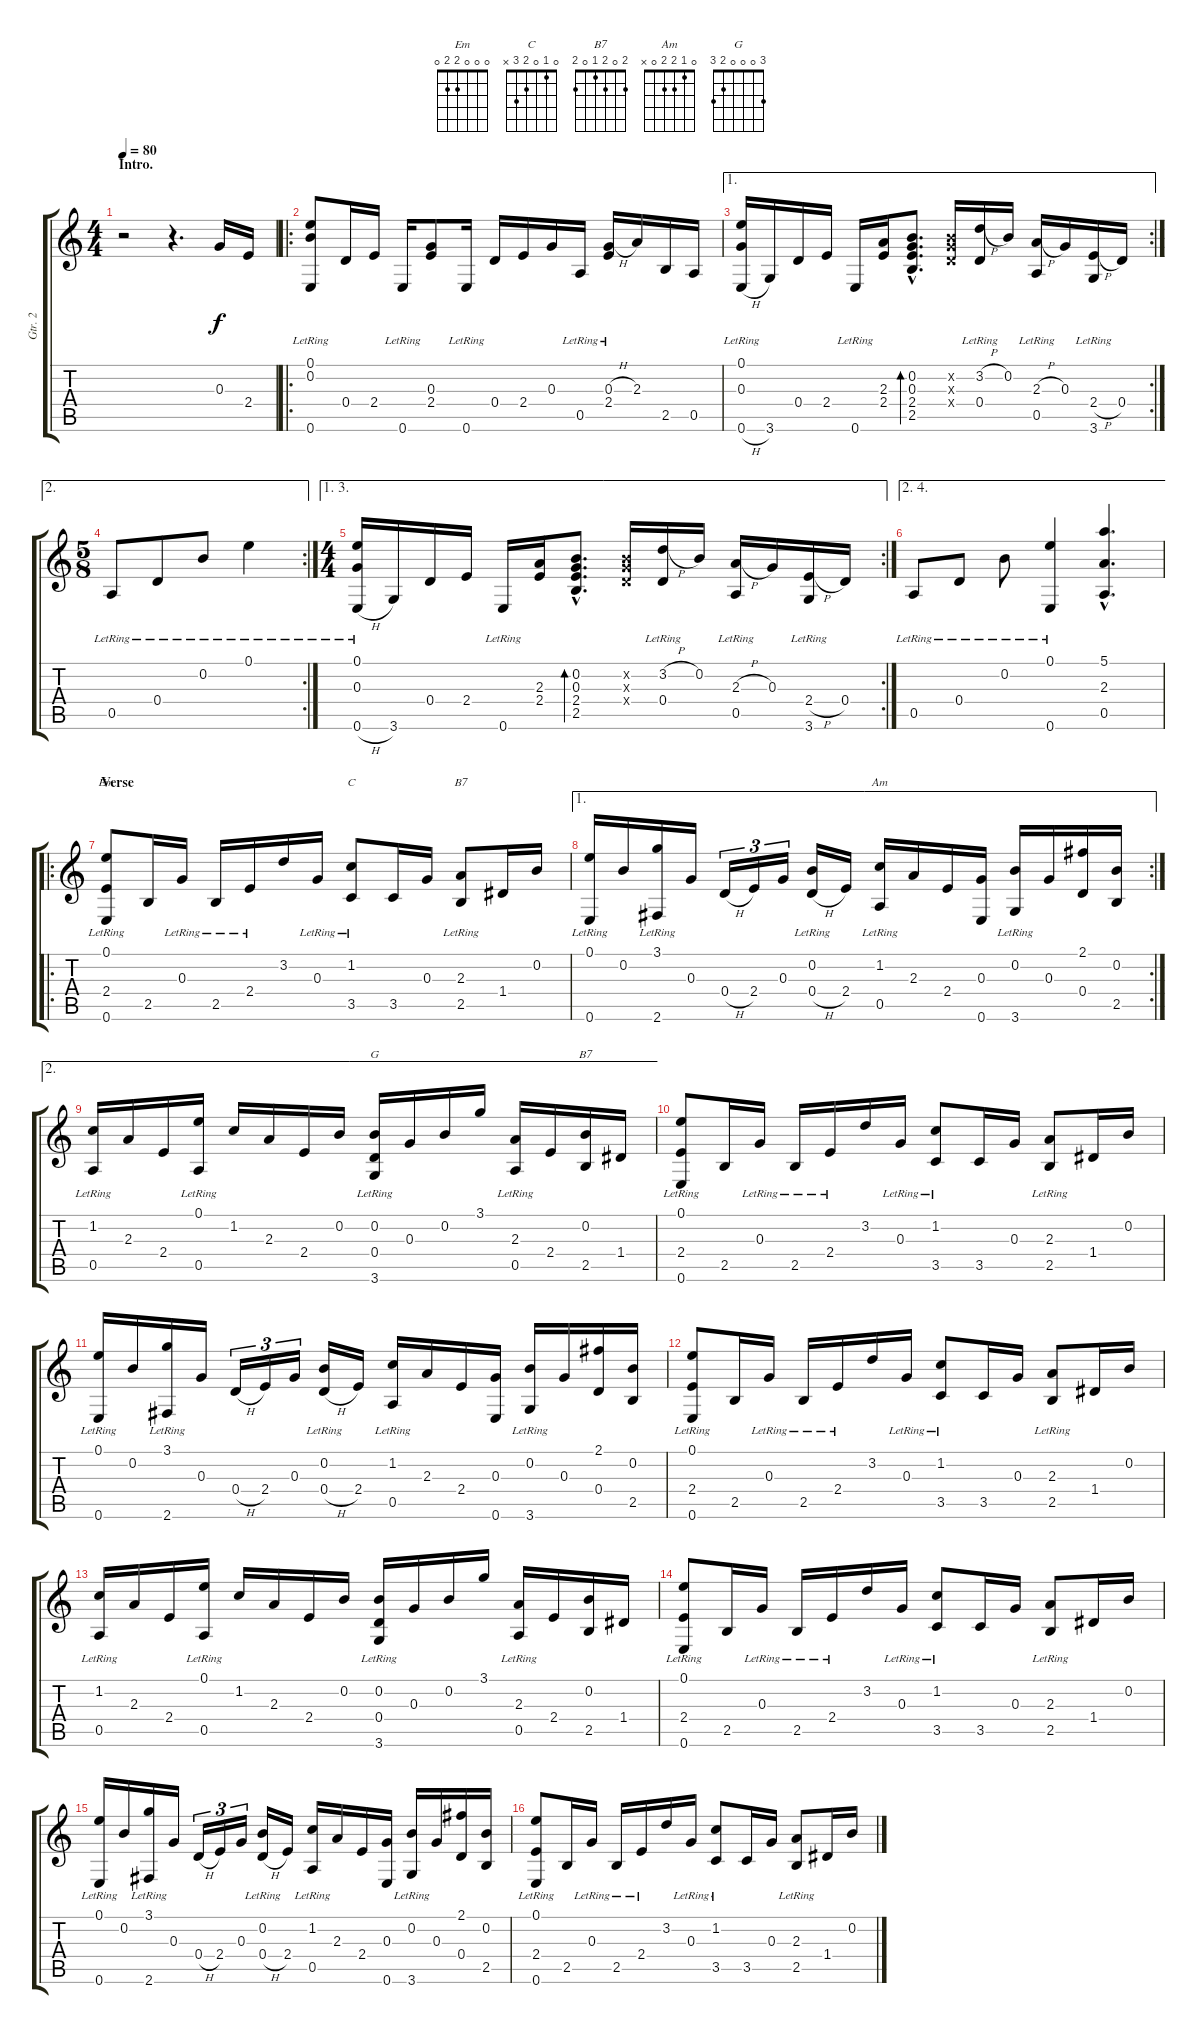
\track ("Gtr. 2" "Gtr. 2") {instrument acousticguitarsteel}
\staff {score tabs}
\tuning (E4 B3 G3 D3 A2 E2) {hide}
\chord ("Em" 0 0 0 2 2 0)
\chord ("C" 0 1 0 2 3 x)
\chord ("B7" 2 0 2 1 2 x)
\chord ("Am" 0 1 2 2 0 x)
\chord ("G" 3 0 0 0 2 3)
\chord ("B7" 2 0 2 1 0 2)
\ts (4 4)
\section ("" "Intro.")
\tempo 80
\clef g2
\ks c
r.2{dy f instrument acousticguitarsteel} r.4{d} 0.3.16 2.4.16 |
\ro
(0.1{lr} 0.2{lr} 0.6{lr}).8 0.4.16 2.4.16 0.6{lr}.16 (0.3 2.4).8 0.6{lr}.16 0.4.16 2.4.16 0.3.16 0.5{lr}.16 (0.3{h} 2.4{lr}).16 2.3.16 2.5.16 0.5.16 |
\ae 1
\rc 2
(0.1{lr} 0.3{lr} 0.6{h}).16 3.6.16 0.4.16 2.4.16 0.6{lr}.16 (2.3 2.4).16 (0.2{hac} 0.3{hac} 2.4{hac} 2.5{hac}).8{d bd 120} (0.2{x} 0.3{x} 0.4{x}).16 (3.2{h} 0.4{lr}).16 0.2.16 (2.3{h} 0.5{lr}).16 0.3.16 (2.4{h} 3.6{lr}).16 0.4.16 |
\ae 2
\rc 2
\ts (5 8)
0.5{lr}.8 0.4{lr}.8 0.2{lr}.8 0.1{lr}.4 |
\ae (1 3)
\rc 2
\ts (4 4)
(0.1{lr} 0.3{lr} 0.6{h}).16 3.6.16 0.4.16 2.4.16 0.6{lr}.16 (2.3 2.4).16 (0.2{hac} 0.3{hac} 2.4{hac} 2.5{hac}).8{d bd 120} (0.2{x} 0.3{x} 0.4{x}).16 (3.2{h} 0.4{lr}).16 0.2.16 (2.3{h} 0.5{lr}).16 0.3.16 (2.4{h} 3.6{lr}).16 0.4.16 |
\ae (2 4)
0.5{lr}.8 0.4{lr}.8 0.2{lr}.8 (0.1{lr} 0.6{lr}).4 (5.1{hac} 2.3{hac} 0.5{hac}).4{d} |
\ro
\section ("" "Verse")
(0.1{lr} 2.4 0.6{lr}).8{ch "Em"} 2.5.16 0.3{lr}.16 2.5{lr}.16 2.4{lr}.16 3.2.16 0.3{lr}.16 (1.2{lr} 3.5).8{ch "C"} 3.5.16 0.3.16 (2.3{lr} 2.5{lr}).8{ch "B7"} 1.4.16 0.2.16 |
\ae 1
\rc 2
(0.1 0.6{lr}).16 0.2.16 (3.1 2.6{lr}).16 0.3.16 0.4{h}.16{tu (3 2)} 2.4.16{tu (3 2)} 0.3.16{tu (3 2)} (0.2{lr} 0.4{h}).16 2.4.16 (1.2 0.5{lr}).16{ch "Am"} 2.3.16 2.4.16 (0.3 0.6).16 (0.2 3.6{lr}).16 0.3.16 (2.1 0.4).16 (0.2 2.5).16 |
\ae 2
(1.2{lr} 0.5{lr}).16 2.3.16 2.4.16 (0.1 0.5{lr}).16 1.2.16 2.3.16 2.4.16 0.2.16 (0.2 0.4{lr} 3.6{lr}).16{ch "G"} 0.3.16 0.2.16 3.1.16 (2.3 0.5{lr}).16 2.4.16 (0.2 2.5).16{ch "B7"} 1.4.16 |
(0.1{lr} 2.4 0.6{lr}).8 2.5.16 0.3{lr}.16 2.5{lr}.16 2.4{lr}.16 3.2.16 0.3{lr}.16 (1.2{lr} 3.5).8 3.5.16 0.3.16 (2.3{lr} 2.5{lr}).8 1.4.16 0.2.16 |
(0.1 0.6{lr}).16 0.2.16 (3.1 2.6{lr}).16 0.3.16 0.4{h}.16{tu (3 2)} 2.4.16{tu (3 2)} 0.3.16{tu (3 2)} (0.2{lr} 0.4{h}).16 2.4.16 (1.2 0.5{lr}).16 2.3.16 2.4.16 (0.3 0.6).16 (0.2 3.6{lr}).16 0.3.16 (2.1 0.4).16 (0.2 2.5).16 |
(0.1{lr} 2.4 0.6{lr}).8 2.5.16 0.3{lr}.16 2.5{lr}.16 2.4{lr}.16 3.2.16 0.3{lr}.16 (1.2{lr} 3.5).8 3.5.16 0.3.16 (2.3{lr} 2.5{lr}).8 1.4.16 0.2.16 |
(1.2{lr} 0.5{lr}).16 2.3.16 2.4.16 (0.1 0.5{lr}).16 1.2.16 2.3.16 2.4.16 0.2.16 (0.2 0.4{lr} 3.6{lr}).16 0.3.16 0.2.16 3.1.16 (2.3 0.5{lr}).16 2.4.16 (0.2 2.5).16 1.4.16 |
(0.1{lr} 2.4 0.6{lr}).8 2.5.16 0.3{lr}.16 2.5{lr}.16 2.4{lr}.16 3.2.16 0.3{lr}.16 (1.2{lr} 3.5).8 3.5.16 0.3.16 (2.3{lr} 2.5{lr}).8 1.4.16 0.2.16 |
(0.1 0.6{lr}).16 0.2.16 (3.1 2.6{lr}).16 0.3.16 0.4{h}.16{tu (3 2)} 2.4.16{tu (3 2)} 0.3.16{tu (3 2)} (0.2{lr} 0.4{h}).16 2.4.16 (1.2 0.5{lr}).16 2.3.16 2.4.16 (0.3 0.6).16 (0.2 3.6{lr}).16 0.3.16 (2.1 0.4).16 (0.2 2.5).16 |
(0.1{lr} 2.4 0.6{lr}).8 2.5.16 0.3{lr}.16 2.5{lr}.16 2.4{lr}.16 3.2.16 0.3{lr}.16 (1.2{lr} 3.5).8 3.5.16 0.3.16 (2.3{lr} 2.5{lr}).8 1.4.16 0.2.16
